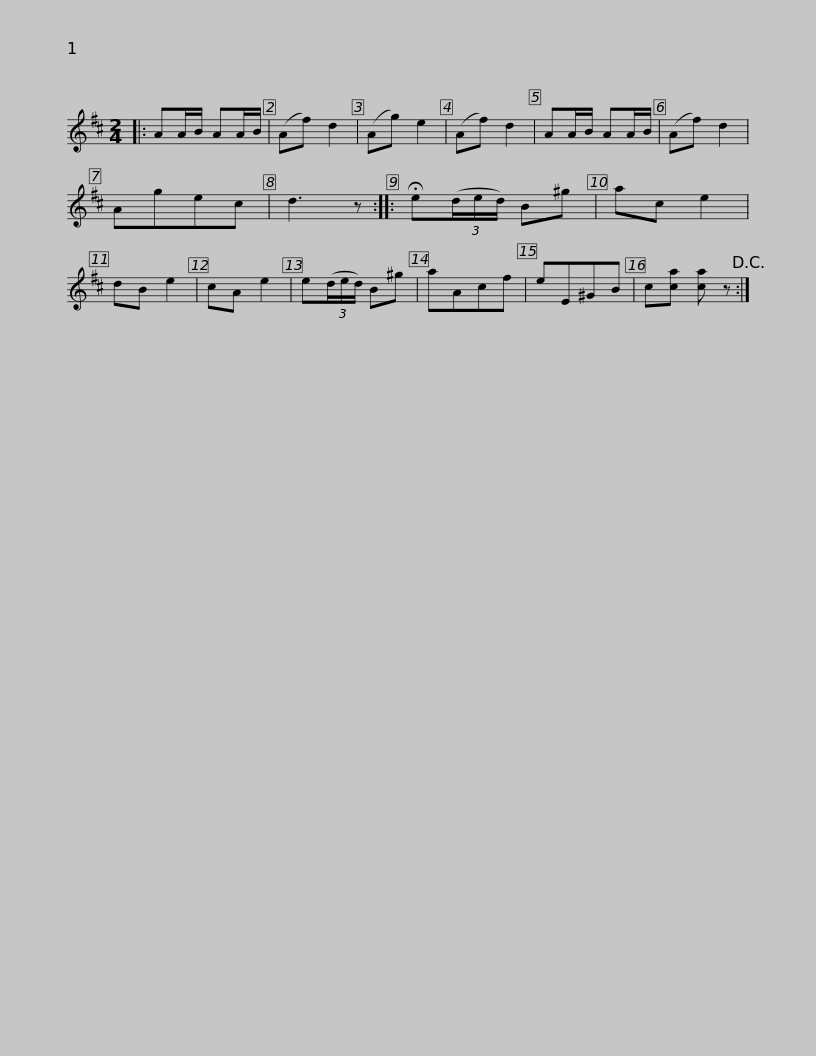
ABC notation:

X:1
L:1/8
M:2/4
I:linebreak $
K:D
V:1 treble
V:1
|: AA/B/ AA/B/ | (Af) d2 | (Ag) e2 | (Af) d2 | AA/B/ AA/B/ | %5
 (Af) d2 | Agec | d3 z :: !fermata!e(3(d/e/d/) B^g | ac e2 |$ %10
 dB e2 | cA e2 | e(3(d/e/d/) B^g | aAcf | eE^GB | %15
 c[ca] [ca] z!D.C.! :| %16
